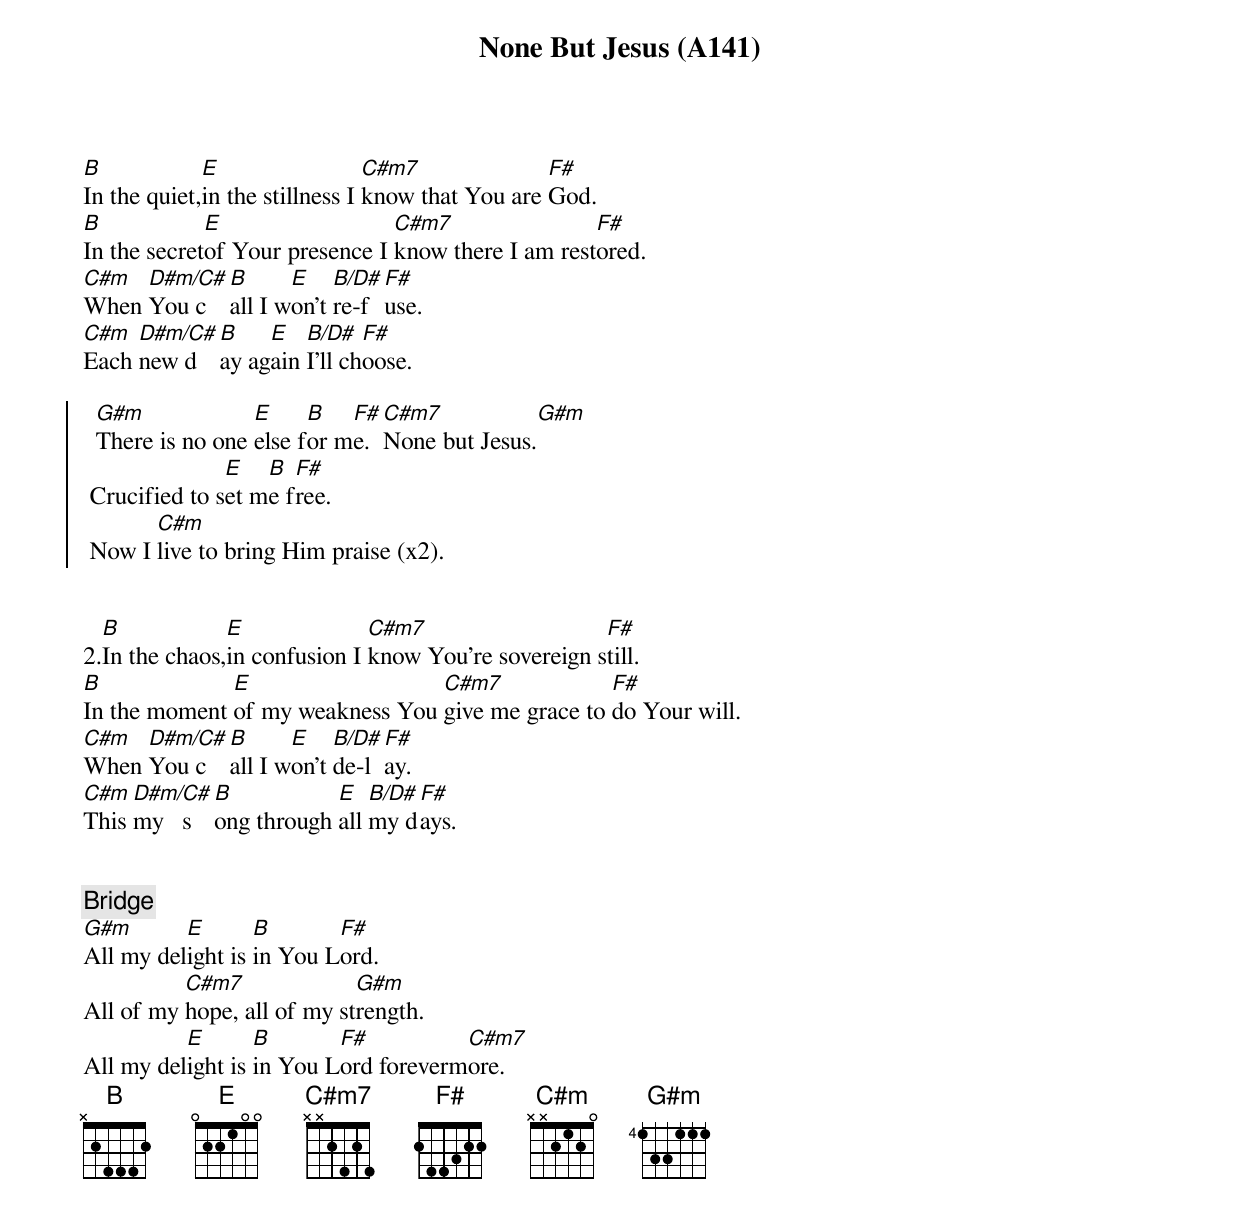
{title: None But Jesus (A141)}
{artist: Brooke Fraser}

[B]In the quiet,[E]in the stillness I [C#m7]know that You are [F#]God.
[B]In the secret[E]of Your presence I [C#m7]know there I am rest[F#]ored.
[C#m]When [D#m/C#]You c[B]all I w[E]on't [B/D#]re-f[F#]use.
[C#m]Each [D#m/C#]new d[B]ay ag[E]ain [B/D#]I'll ch[F#]oose.

{soc}
  [G#m]There is no one [E]else f[B]or m[F#]e. [C#m7]None but Jesus.[G#m]
 Crucified to s[E]et m[B]e f[F#]ree.
 Now I [C#m]live to bring Him praise (x2).
 {eoc}


2.[B]In the chaos,[E]in confusion I [C#m7]know You're sovereign s[F#]till.
[B]In the moment [E]of my weakness You [C#m7]give me grace to [F#]do Your will.
[C#m]When [D#m/C#]You c[B]all I w[E]on't [B/D#]de-l[F#]ay.
[C#m]This [D#m/C#]my   s[B]ong through [E]all [B/D#]my d[F#]ays.


{comment: Bridge}
[G#m]All my del[E]ight is [B]in You L[F#]ord.
All of my [C#m7]hope, all of my st[G#m]rength.
All my del[E]ight is [B]in You L[F#]ord foreverm[C#m7]ore.
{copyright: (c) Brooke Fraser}
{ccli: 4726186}
